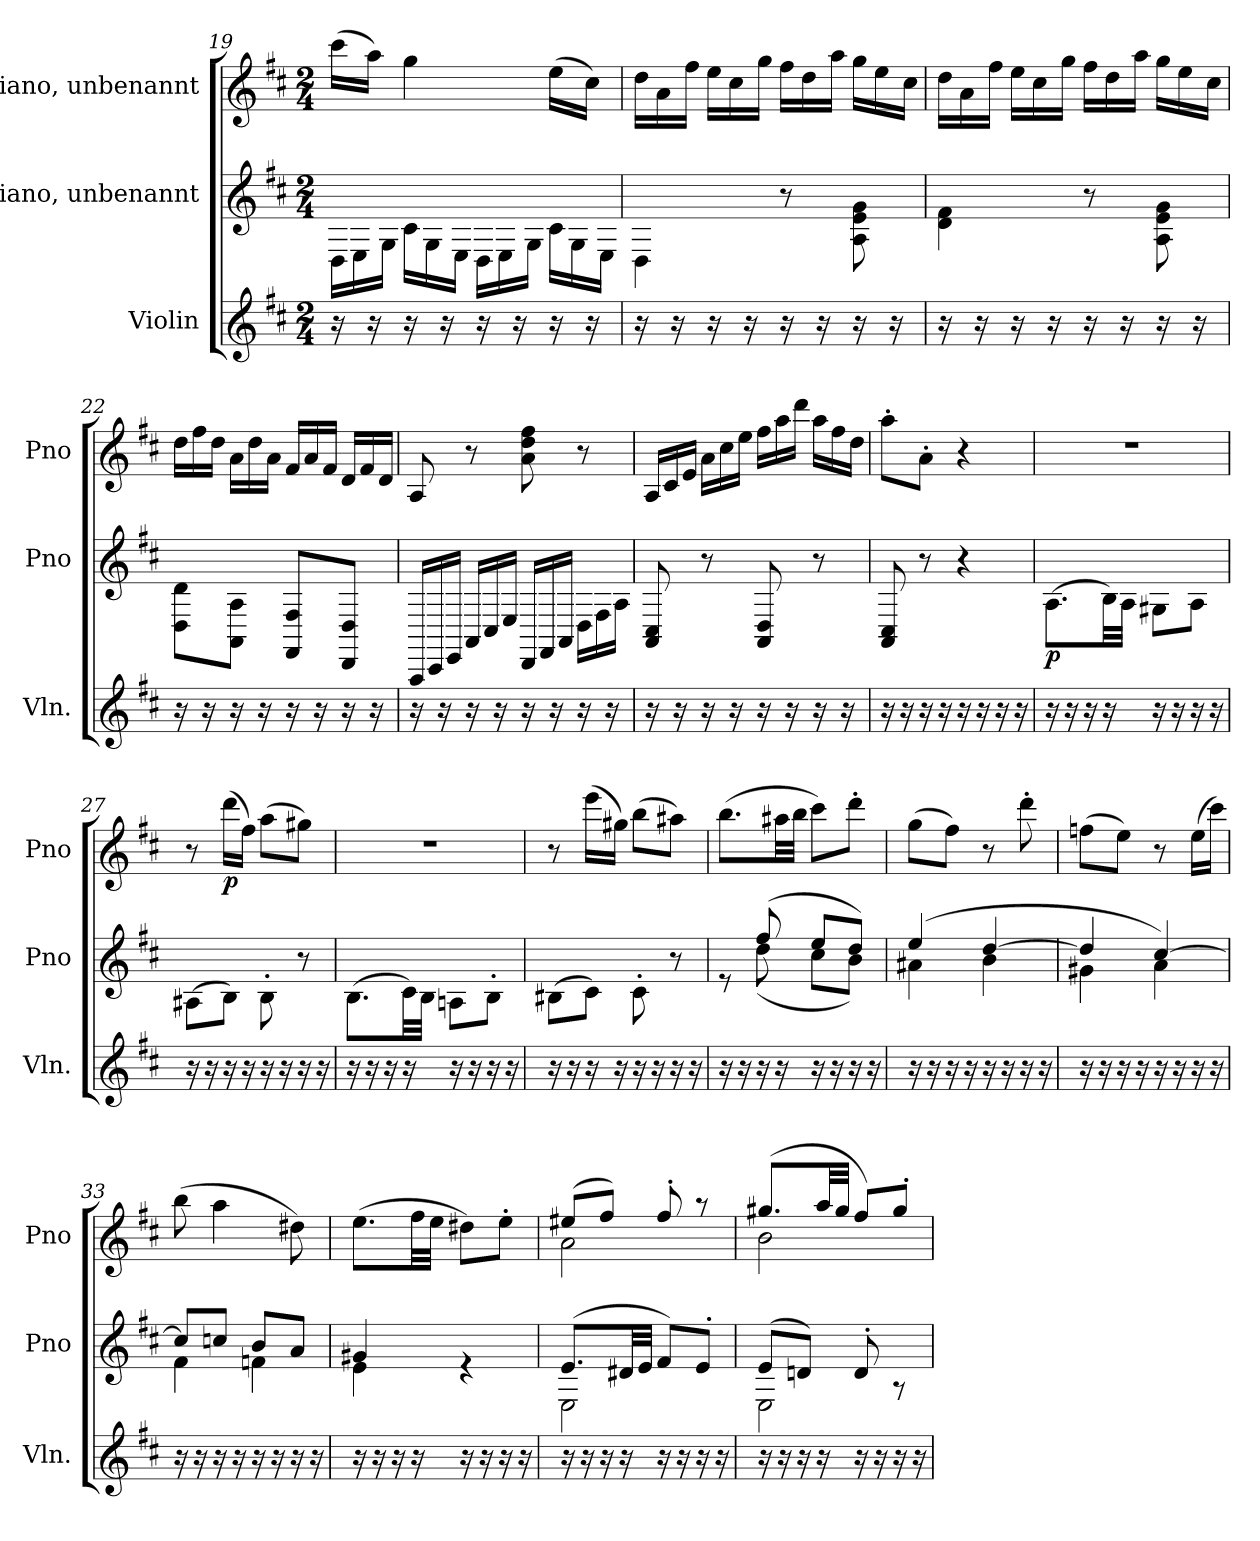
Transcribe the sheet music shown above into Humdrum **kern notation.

**kern	**kern	**dynam	**kern	**dynam
*part3	*part2	*part2	*part1	*part1
*staff3	*staff2	*staff2	*staff1	*staff1
*I"Violin	*I"Piano, unbenannt	*	*I"Piano, unbenannt	*
*I'Vln.	*I'Pno	*	*I'Pno	*
*clefG2	*clefG2	*	*clefG2	*
*k[f#c#]	*k[f#c#]	*	*k[f#c#]	*
*M2/4	*M2/4	*	*M2/4	*
*	*Xtuplet	*	*	*
=19	=19	=19	=19	=19
16r	24D\LL	.	(>16ccc#\LL	.
.	24E\	.	.	.
16r	.	.	16aa\JJ)	.
.	24G\JJ	.	.	.
16r	24c#\LL	.	4gg\	.
.	24G\	.	.	.
16r	.	.	.	.
.	24E\JJ	.	.	.
16r	24D\LL	.	.	.
.	24E\	.	.	.
16r	.	.	.	.
.	24G\JJ	.	.	.
16r	24c#\LL	.	(>16ee\LL	.
.	24G\	.	.	.
16r	.	.	16cc#\JJ)	.
.	24E\JJ	.	.	.
!!LO:PB:g=z
=20	=20	=20	=20	=20
*	*	*	*Xtuplet	*
16r	4D\	.	24dd\LL	.
.	.	.	24a\	.
16r	.	.	.	.
.	.	.	24ff#\JJ	.
16r	.	.	24ee\LL	.
.	.	.	24cc#\	.
16r	.	.	.	.
.	.	.	24gg\JJ	.
16r	8r	.	24ff#\LL	.
.	.	.	24dd\	.
16r	.	.	.	.
.	.	.	24aa\JJ	.
16r	8A\ 8e\ 8g\	.	24gg\LL	.
.	.	.	24ee\	.
16r	.	.	.	.
.	.	.	24cc#\JJ	.
=21	=21	=21	=21	=21
16r	4d\ 4f#\	.	24dd\LL	.
.	.	.	24a\	.
16r	.	.	.	.
.	.	.	24ff#\JJ	.
16r	.	.	24ee\LL	.
.	.	.	24cc#\	.
16r	.	.	.	.
.	.	.	24gg\JJ	.
16r	8r	.	24ff#\LL	.
.	.	.	24dd\	.
16r	.	.	.	.
.	.	.	24aa\JJ	.
16r	8A\ 8e\ 8g\	.	24gg\LL	.
.	.	.	24ee\	.
16r	.	.	.	.
.	.	.	24cc#\JJ	.
=22	=22	=22	=22	=22
16r	8D\ 8d\L	.	24dd\LL	.
.	.	.	24ff#\	.
16r	.	.	.	.
.	.	.	24dd\JJ	.
16r	8AA\ 8A\J	.	24a\LL	.
.	.	.	24dd\	.
16r	.	.	.	.
.	.	.	24a\JJ	.
16r	8FF#/ 8F#/L	.	24f#/LL	.
.	.	.	24a/	.
16r	.	.	.	.
.	.	.	24f#/JJ	.
16r	8DD/ 8D/J	.	24d/LL	.
.	.	.	24f#/	.
16r	.	.	.	.
.	.	.	24d/JJ	.
!!LO:LB:g=z
=23	=23	=23	=23	=23
16r	24AAA/LL	.	8A/	.
.	24CC#/	.	.	.
16r	.	.	.	.
.	24EE/JJ	.	.	.
16r	24AA/LL	.	8r	.
.	24C#/	.	.	.
16r	.	.	.	.
.	24E/JJ	.	.	.
16r	24DD/LL	.	8a\ 8dd\ 8ff#\	.
.	24FF#/	.	.	.
16r	.	.	.	.
.	24AA/JJ	.	.	.
16r	24D\LL	.	8r	.
.	24F#\	.	.	.
16r	.	.	.	.
.	24A\JJ	.	.	.
=24	=24	=24	=24	=24
16r	8AA/ 8C#/	.	24A/LL	.
.	.	.	24c#/	.
16r	.	.	.	.
.	.	.	24e/JJ	.
16r	8r	.	24a\LL	.
.	.	.	24cc#\	.
16r	.	.	.	.
.	.	.	24ee\JJ	.
16r	8AA/ 8D/	.	24ff#\LL	.
.	.	.	24aa\	.
16r	.	.	.	.
.	.	.	24ddd\JJ	.
16r	8r	.	24aa\LL	.
.	.	.	24ff#\	.
16r	.	.	.	.
.	.	.	24dd\JJ	.
=25	=25	=25	=25	=25
16r	8AA/ 8C#/	.	8aa'\L	.
16r	.	.	.	.
16r	8r	.	8a'\J	.
16r	.	.	.	.
16r	4r	.	4r	.
16r	.	.	.	.
16r	.	.	.	.
16r	.	.	.	.
!!LO:LB:g=z
=26	=26	=26	=26	=26
!	!	!LO:DY:b	!	!
16r	(>8.A\L	p	2r	.
16r	.	.	.	.
16r	.	.	.	.
16r	32B\LL)	.	.	.
.	32A\JJJ	.	.	.
16r	8G#X\L	.	.	.
16r	.	.	.	.
16r	8A\J	.	.	.
16r	.	.	.	.
=27	=27	=27	=27	=27
16r	(>8A#X\L	.	8r	.
16r	.	.	.	.
!	!	!	!	!LO:DY:b
16r	8B\J)	.	(>16ddd\LL	p
16r	.	.	16ff#\JJ)	.
16r	8B'\	.	(>8aa\L	.
16r	.	.	.	.
16r	8r	.	8gg#X\J)	.
16r	.	.	.	.
=28	=28	=28	=28	=28
16r	(>8.B\L	.	2r	.
16r	.	.	.	.
16r	.	.	.	.
16r	32c#\LL)	.	.	.
.	32B\JJJ	.	.	.
16r	8An\L	.	.	.
16r	.	.	.	.
16r	8B'\J	.	.	.
16r	.	.	.	.
=29	=29	=29	=29	=29
16r	(>8B#X\L	.	8r	.
16r	.	.	.	.
16r	8c#\J)	.	(>16eee\LL	.
16r	.	.	16gg#X\JJ)	.
16r	8c#'\	.	(>8bb\L	.
16r	.	.	.	.
16r	8r	.	8aa#X\J)	.
16r	.	.	.	.
!!LO:PB:g=z
=30	=30	=30	=30	=30
*	*^	*	*	*
16r	8re	8ryy	.	(>8.bb\L	.
16r	.	.	.	.	.
16r	(>8ff#/	(<8dd\	.	.	.
16r	.	.	.	32aa#X\LL	.
.	.	.	.	32bb\JJJ	.
16r	8ee/L	8cc#\L	.	8ccc#\L)	.
16r	.	.	.	.	.
16r	8dd/J)	8b\J)	.	8ddd'\J	.
16r	.	.	.	.	.
=31	=31	=31	=31	=31	=31
16r	(>4ee/	4a#X\	.	(>8gg\L	.
16r	.	.	.	.	.
16r	.	.	.	8ff#\J)	.
16r	.	.	.	.	.
16r	[4dd/	4b\	.	8r	.
16r	.	.	.	.	.
16r	.	.	.	8ddd'\	.
16r	.	.	.	.	.
=32	=32	=32	=32	=32	=32
16r	4dd/]	4g#X\	.	(>8ffn\L	.
16r	.	.	.	.	.
16r	.	.	.	8ee\J)	.
16r	.	.	.	.	.
16r	[4cc#/)	4a\	.	8r	.
16r	.	.	.	.	.
16r	.	.	.	(>16ee\LL	.
16r	.	.	.	16ccc#\JJ)	.
=33	=33	=33	=33	=33	=33
16r	8cc#/L]	4f#\	.	(<8bb\	.
16r	.	.	.	.	.
16r	8ccn/J	.	.	4aa\	.
16r	.	.	.	.	.
16r	8b/L	4fn\	.	.	.
16r	.	.	.	.	.
16r	8a/J	.	.	8dd#X\)	.
16r	.	.	.	.	.
!!LO:LB:g=z
=34	=34	=34	=34	=34	=34
16r	4g#X/	4e\	.	(>8.ee\L	.
16r	.	.	.	.	.
16r	.	.	.	.	.
16r	.	.	.	32ff#\LL	.
.	.	.	.	32ee\JJJ	.
16r	4re	4ryy	.	8dd#X\L)	.
16r	.	.	.	.	.
16r	.	.	.	8ee'\J	.
16r	.	.	.	.	.
=35	=35	=35	=35	=35	=35
*	*	*	*	*^	*
16r	(>8.e/L	2E\	.	(<8ee#X/L	2a\	.
16r	.	.	.	.	.	.
16r	.	.	.	8ff#/J)	.	.
16r	32d#X/LL	.	.	.	.	.
.	32e/JJJ	.	.	.	.	.
16r	8f#/L)	.	.	8ff#'/	.	.
16r	.	.	.	.	.	.
16r	8e'/J	.	.	8r	.	.
16r	.	.	.	.	.	.
=36	=36	=36	=36	=36	=36	=36
16r	(>8e/L	2E\	.	(<8.gg#X/L	2b\	.
16r	.	.	.	.	.	.
16r	8dn/J)	.	.	.	.	.
16r	.	.	.	32aa/LL	.	.
.	.	.	.	32gg#/JJJ	.	.
16r	8d'/	.	.	8ff#/L)	.	.
16r	.	.	.	.	.	.
16r	8rA	.	.	8gg#'/J	.	.
16r	.	.	.	.	.	.
*	*v	*v	*	*	*	*
*	*	*	*v	*v	*
=	=	=	=	=
*-	*-	*-	*-	*-
